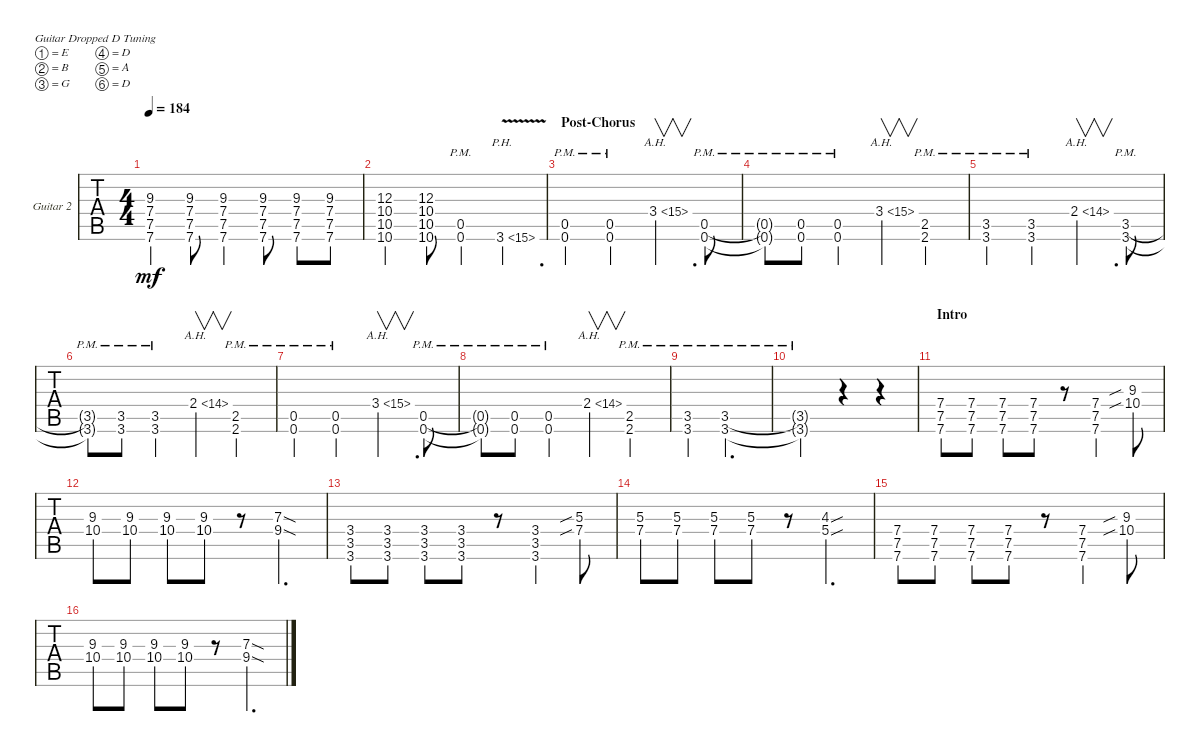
\defaultSystemsLayout 4
\bracketExtendMode groupsimilarinstruments
\firstSystemTrackNameOrientation horizontal
\otherSystemsTrackNameOrientation horizontal
\track ("Guitar 2 (Mercedes)" "Guitar 2") {instrument overdrivenguitar}
\staff {tabs}
\tuning (E4 B3 G3 D3 A2 D2)
\ts (4 4)
\tempo 184
\clef g2
\ks c
(7.6 7.5 7.4 9.3).4{dy mf} (7.6 7.4 7.5 9.3).8 (7.6 7.5 7.4 9.3).4 (7.6 7.4 7.5 9.3).8 (7.6 7.4 7.5 9.3).8 (7.6 7.5 7.4 9.3).8 |
(10.6 10.4 10.5 12.3).4 (10.6 10.4 10.5 12.3).8 (0.6{pm} 0.5{pm}).4 3.6{ph 12 v}.4{d} |
\section ("" "Post-Chorus")
(0.6{pm} 0.5{pm}).4 (0.6{pm} 0.5{pm}).4 3.4{ah 12}.4{v d} (0.6{pm} 0.5{pm}).8 |
(0.6{pm t} 0.5{pm t}).8 (0.6{pm} 0.5{pm}).8 (0.6{pm} 0.5{pm}).4 3.4{ah 12}.4{v} (2.6{pm} 2.5{pm}).4 |
(3.6{pm} 3.5{pm}).4 (3.6{pm} 3.5{pm}).4 2.4{ah 12}.4{v d} (3.6{pm} 3.5{pm}).8 |
(3.6{pm t} 3.5{pm t}).8 (3.6{pm} 3.5{pm}).8 (3.6{pm} 3.5{pm}).4 2.4{ah 12}.4{v} (2.6{pm} 2.5{pm}).4 |
(0.6{pm} 0.5{pm}).4 (0.6{pm} 0.5{pm}).4 3.4{ah 12}.4{v d} (0.6{pm} 0.5{pm}).8 |
(0.6{pm t} 0.5{pm t}).8 (0.6{pm} 0.5{pm}).8 (0.6{pm} 0.5{pm}).4 2.4{ah 12}.4{v} (2.6{pm} 2.5{pm}).4 |
(3.6{pm} 3.5{pm}).4 (3.6{pm} 3.5{pm}).2{d} |
(3.6{pm t} 3.5{pm t}).2 r.4 r.4 |
\section ("" "Intro")
(7.6 7.5 7.4).8 (7.6 7.5 7.4).8 (7.6 7.4 7.5).8 (7.6 7.4 7.5).8 r.8 (7.6 7.5 7.4).4 (10.4{sib} 9.3{sib}).8 |
(10.4 9.3).8 (10.4 9.3).8 (10.4 9.3).8 (10.4 9.3).8 r.8 (9.4{sod} 7.3{sod}).4{d} |
(3.6 3.5 3.4).8 (3.6 3.4 3.5).8 (3.6 3.5 3.4).8 (3.6 3.4 3.5).8 r.8 (3.6 3.5 3.4).4 (7.4{sib} 5.3{sib}).8 |
(7.4 5.3).8 (7.4 5.3).8 (7.4 5.3).8 (7.4 5.3).8 r.8 (5.4{sou} 4.3{sou}).4{d} |
(7.6 7.5 7.4).8 (7.6 7.5 7.4).8 (7.6 7.4 7.5).8 (7.6 7.4 7.5).8 r.8 (7.6 7.5 7.4).4 (10.4{sib} 9.3{sib}).8 |
(10.4 9.3).8 (10.4 9.3).8 (10.4 9.3).8 (10.4 9.3).8 r.8 (9.4{sod} 7.3{sod}).4{d}
